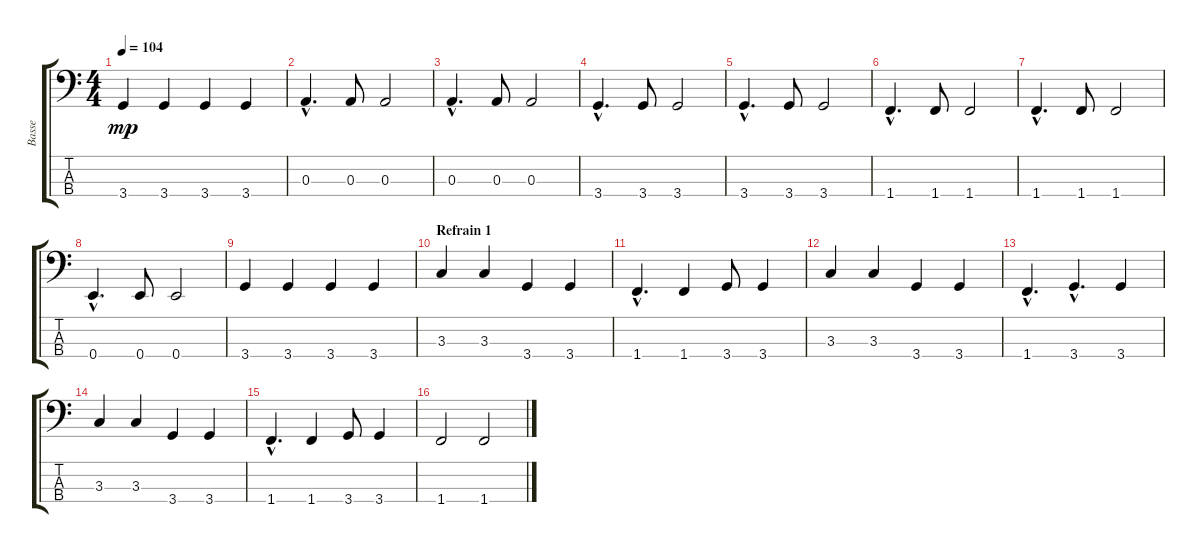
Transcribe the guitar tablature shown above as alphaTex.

\track ("Basse" "Basse") {instrument electricbasspick}
\staff {score tabs}
\tuning (G2 D2 A1 E1) {hide}
\ts (4 4)
\tempo 104
\clef f4
\ks c
3.4.4{dy mp} 3.4.4 3.4.4 3.4.4 |
0.3{hac}.4{d} 0.3.8 0.3.2 |
0.3{hac}.4{d} 0.3.8 0.3.2 |
3.4{hac}.4{d} 3.4.8 3.4.2 |
3.4{hac}.4{d} 3.4.8 3.4.2 |
1.4{hac}.4{d} 1.4.8 1.4.2 |
1.4{hac}.4{d} 1.4.8 1.4.2 |
0.4{hac}.4{d} 0.4.8 0.4.2 |
3.4.4 3.4.4 3.4.4 3.4.4 |
\section ("" "Refrain 1")
3.3.4 3.3.4 3.4.4 3.4.4 |
1.4{hac}.4{d} 1.4.4 3.4.8 3.4.4 |
3.3.4 3.3.4 3.4.4 3.4.4 |
1.4{hac}.4{d} 3.4{hac}.4{d} 3.4.4 |
3.3.4 3.3.4 3.4.4 3.4.4 |
1.4{hac}.4{d} 1.4.4 3.4.8 3.4.4 |
1.4.2 1.4.2
